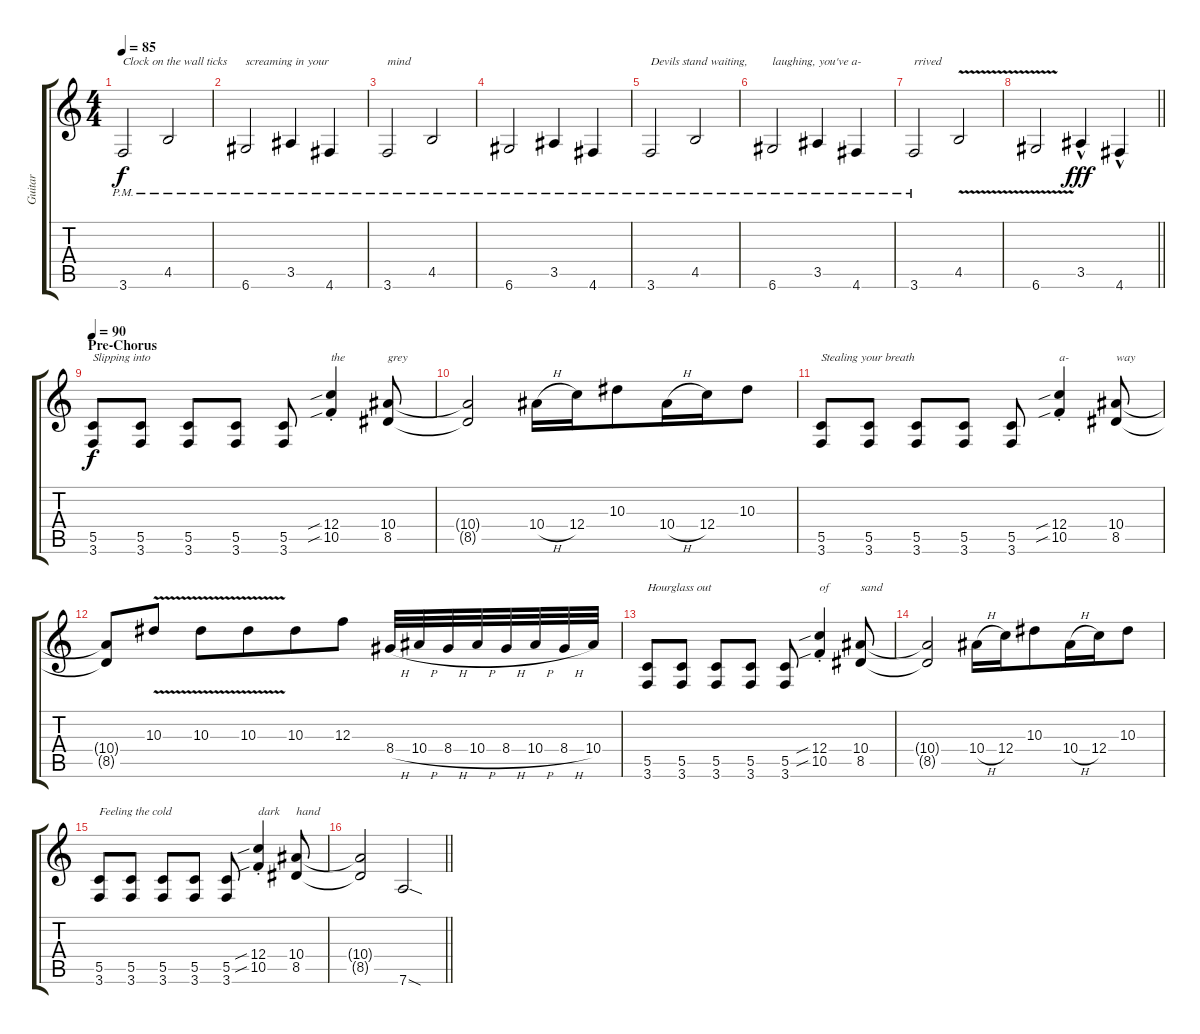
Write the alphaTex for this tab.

\track ("Guitar" "Guitar") {instrument overdrivenguitar}
\staff {score tabs}
\tuning (D4 A3 F3 C3 G2 D2) {hide}
\ts (4 4)
\tempo 85
\clef g2
\ks c
3.6{pm}.2{txt "Clock on the wall ticks" dy f} 4.5{pm}.2 |
6.6{pm}.2{txt "screaming in your"} 3.5{pm}.4{beam merge} 4.6{pm}.4 |
3.6{pm}.2{txt "mind"} 4.5{pm}.2 |
6.6{pm}.2 3.5{pm}.4{beam merge} 4.6{pm}.4 |
3.6{pm}.2{txt "Devils stand waiting,"} 4.5{pm}.2 |
6.6{pm}.2{txt "laughing, you've a-"} 3.5{pm}.4{beam merge} 4.6{pm}.4 |
3.6{pm}.2{txt "rrived"} 4.5{v}.2 |
\barLineRight lightlight
6.6{v}.2 3.5{hac}.4{dy fff beam merge} 4.6{hac}.4 |
\section ("" "Pre-Chorus")
\tempo 90
(5.5 3.6).8{txt "Slipping into" dy f} (5.5 3.6).8 (5.5 3.6).8 (5.5 3.6).8 (5.5 3.6).8 (12.4{sib st} 10.5{sib st}).4{txt "the"} (10.4 8.5).8{txt "grey"} |
(10.4{t} 8.5{t}).2 10.4{h}.16 12.4.16{beam merge} 10.3.8{beam merge} 10.4{h}.16 12.4.16 10.3.8 |
(5.5 3.6).8{txt "Stealing your breath"} (5.5 3.6).8 (5.5 3.6).8 (5.5 3.6).8 (5.5 3.6).8 (12.4{sib st} 10.5{sib st}).4{txt "a-"} (10.4 8.5).8{txt "way"} |
(10.4{t} 8.5{t}).8 10.3{v}.8 10.3{v}.8 10.3{v}.8{beam merge} 10.3.8 12.3.8 8.4{h}.32 10.4{h}.32 8.4{h}.32 10.4{h}.32 8.4{h}.32 10.4{h}.32 8.4{h}.32 10.4.32 |
(5.5 3.6).8{txt "Hourglass out"} (5.5 3.6).8 (5.5 3.6).8 (5.5 3.6).8 (5.5 3.6).8 (12.4{sib st} 10.5{sib st}).4{txt "of"} (10.4 8.5).8{txt "sand"} |
(10.4{t} 8.5{t}).2 10.4{h}.16 12.4.16{beam merge} 10.3.8{beam merge} 10.4{h}.16 12.4.16 10.3.8 |
(5.5 3.6).8{txt "Feeling the cold"} (5.5 3.6).8 (5.5 3.6).8 (5.5 3.6).8 (5.5 3.6).8 (12.4{sib st} 10.5{sib st}).4{txt "dark"} (10.4 8.5).8{txt "hand"} |
\barLineRight lightlight
(10.4{t} 8.5{t}).2{beam merge} 7.6{sod}.2
